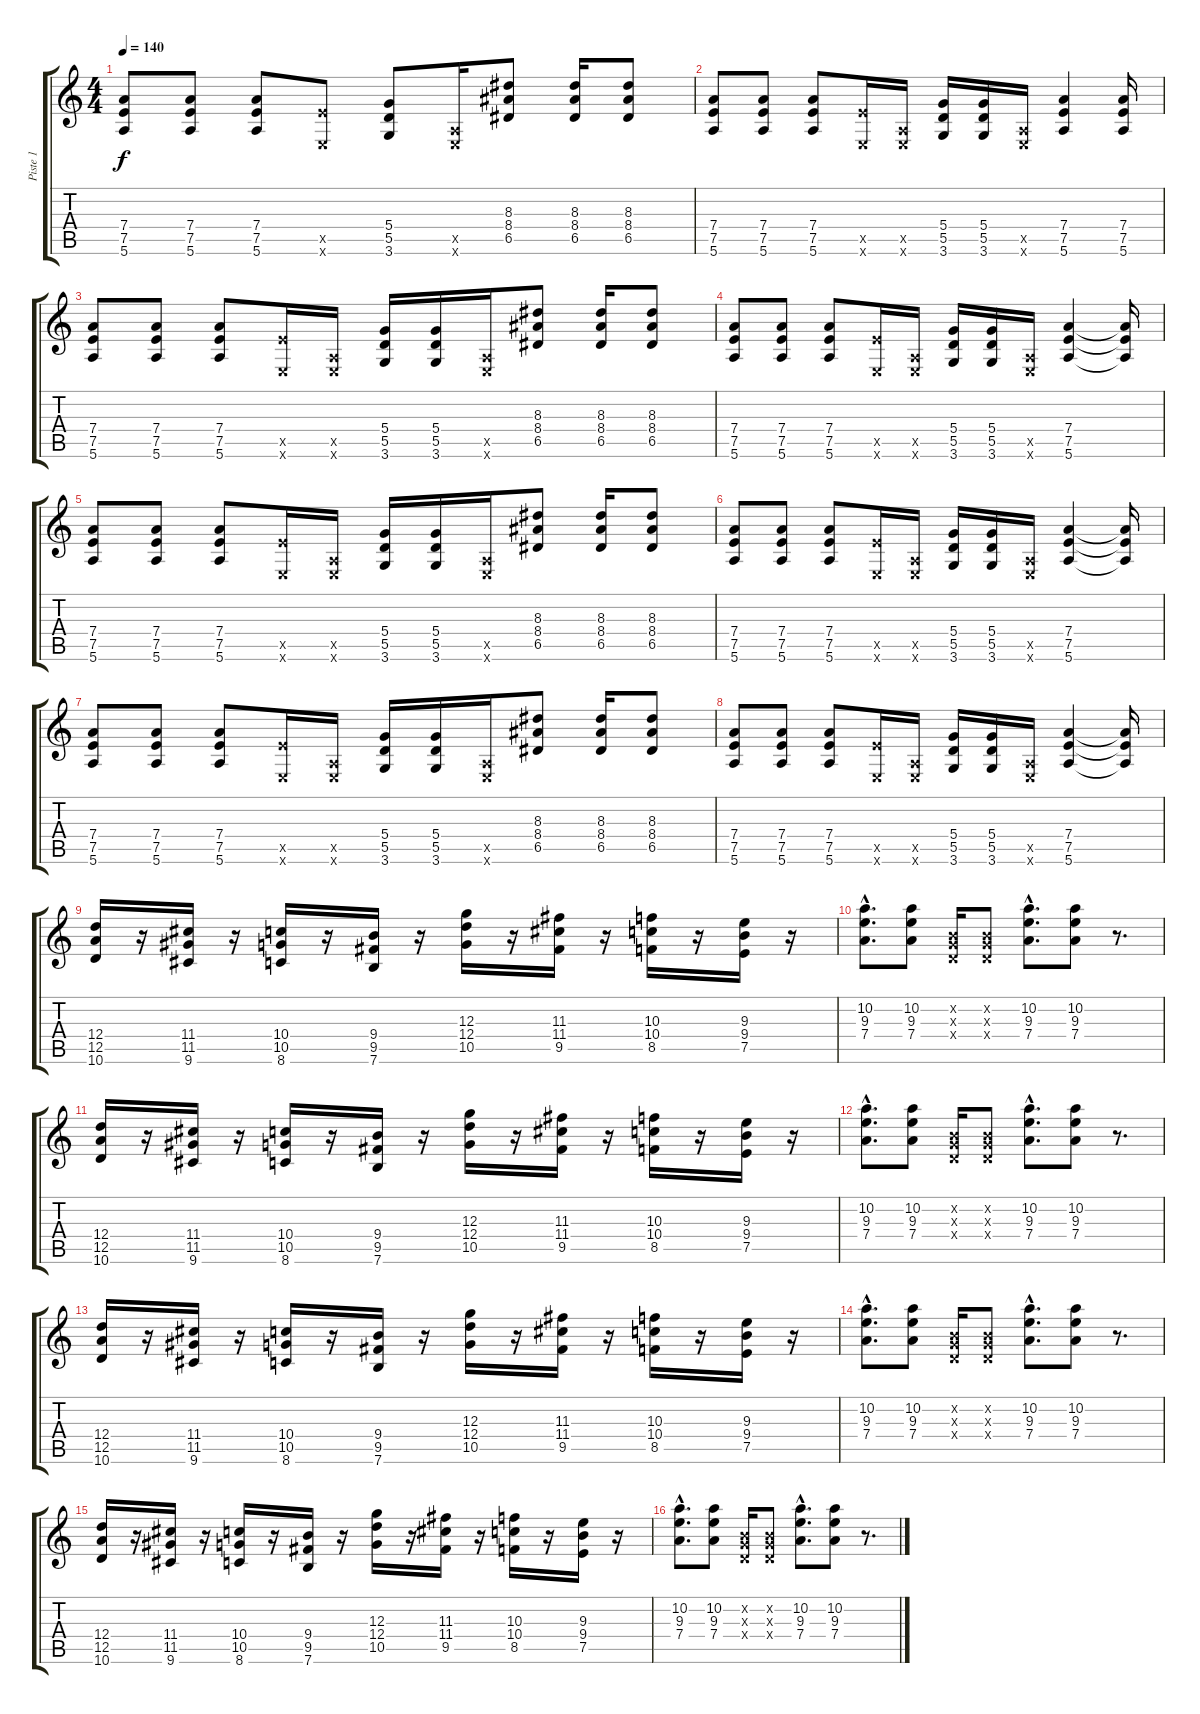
\track ("Piste 1" "Piste 1") {instrument distortionguitar}
\staff {score tabs}
\tuning (E4 B3 G3 D3 A2 E2) {hide}
\ts (4 4)
\tempo 140
\clef g2
\ks c
(7.4 7.5 5.6).8{dy f instrument distortionguitar} (7.4 7.5 5.6).8 (7.4 7.5 5.6).8 (7.5{x} 0.6{x}).8 (5.4 5.5 3.6).8 (0.5{x} 0.6{x}).16 (8.3 8.4 6.5).8 (8.3 8.4 6.5).16 (8.3 8.4 6.5).8 |
(7.4 7.5 5.6).8 (7.4 7.5 5.6).8 (7.4 7.5 5.6).8 (7.5{x} 0.6{x}).16 (0.5{x} 0.6{x}).16 (5.4 5.5 3.6).16 (5.4 5.5 3.6).16 (0.5{x} 0.6{x}).16 (7.4 7.5 5.6).4 (7.4 7.5 5.6).16 |
(7.4 7.5 5.6).8 (7.4 7.5 5.6).8 (7.4 7.5 5.6).8 (7.5{x} 0.6{x}).16 (0.5{x} 0.6{x}).16 (5.4 5.5 3.6).16 (5.4 5.5 3.6).16 (0.5{x} 0.6{x}).16 (8.3 8.4 6.5).8 (8.3 8.4 6.5).16 (8.3 8.4 6.5).8 |
(7.4 7.5 5.6).8 (7.4 7.5 5.6).8 (7.4 7.5 5.6).8 (7.5{x} 0.6{x}).16 (0.5{x} 0.6{x}).16 (5.4 5.5 3.6).16 (5.4 5.5 3.6).16 (0.5{x} 0.6{x}).16 (7.4 7.5 5.6).4 (7.4{t} 7.5{t} 5.6{t}).16 |
(7.4 7.5 5.6).8 (7.4 7.5 5.6).8 (7.4 7.5 5.6).8 (7.5{x} 0.6{x}).16 (0.5{x} 0.6{x}).16 (5.4 5.5 3.6).16 (5.4 5.5 3.6).16 (0.5{x} 0.6{x}).16 (8.3 8.4 6.5).8 (8.3 8.4 6.5).16 (8.3 8.4 6.5).8 |
(7.4 7.5 5.6).8 (7.4 7.5 5.6).8 (7.4 7.5 5.6).8 (7.5{x} 0.6{x}).16 (0.5{x} 0.6{x}).16 (5.4 5.5 3.6).16 (5.4 5.5 3.6).16 (0.5{x} 0.6{x}).16 (7.4 7.5 5.6).4 (7.4{t} 7.5{t} 5.6{t}).16 |
(7.4 7.5 5.6).8 (7.4 7.5 5.6).8 (7.4 7.5 5.6).8 (7.5{x} 0.6{x}).16 (0.5{x} 0.6{x}).16 (5.4 5.5 3.6).16 (5.4 5.5 3.6).16 (0.5{x} 0.6{x}).16 (8.3 8.4 6.5).8 (8.3 8.4 6.5).16 (8.3 8.4 6.5).8 |
(7.4 7.5 5.6).8 (7.4 7.5 5.6).8 (7.4 7.5 5.6).8 (7.5{x} 0.6{x}).16 (0.5{x} 0.6{x}).16 (5.4 5.5 3.6).16 (5.4 5.5 3.6).16 (0.5{x} 0.6{x}).16 (7.4 7.5 5.6).4 (7.4{t} 7.5{t} 5.6{t}).16 |
(12.4 12.5 10.6).16 r.16 (11.4 11.5 9.6).16 r.16 (10.4 10.5 8.6).16 r.16 (9.4 9.5 7.6).16 r.16 (12.3 12.4 10.5).16 r.16 (11.3 11.4 9.5).16 r.16 (10.3 10.4 8.5).16 r.16 (9.3 9.4 7.5).16 r.16 |
(10.2{hac} 9.3{hac} 7.4{hac}).8{d} (10.2 9.3 7.4).8 (0.2{x} 0.3{x} 0.4{x}).16 (0.2{x} 0.3{x} 0.4{x}).8 (10.2{hac} 9.3{hac} 7.4{hac}).8{d} (10.2 9.3 7.4).8 r.8{d} |
(12.4 12.5 10.6).16 r.16 (11.4 11.5 9.6).16 r.16 (10.4 10.5 8.6).16 r.16 (9.4 9.5 7.6).16 r.16 (12.3 12.4 10.5).16 r.16 (11.3 11.4 9.5).16 r.16 (10.3 10.4 8.5).16 r.16 (9.3 9.4 7.5).16 r.16 |
(10.2{hac} 9.3{hac} 7.4{hac}).8{d} (10.2 9.3 7.4).8 (0.2{x} 0.3{x} 0.4{x}).16 (0.2{x} 0.3{x} 0.4{x}).8 (10.2{hac} 9.3{hac} 7.4{hac}).8{d} (10.2 9.3 7.4).8 r.8{d} |
(12.4 12.5 10.6).16 r.16 (11.4 11.5 9.6).16 r.16 (10.4 10.5 8.6).16 r.16 (9.4 9.5 7.6).16 r.16 (12.3 12.4 10.5).16 r.16 (11.3 11.4 9.5).16 r.16 (10.3 10.4 8.5).16 r.16 (9.3 9.4 7.5).16 r.16 |
(10.2{hac} 9.3{hac} 7.4{hac}).8{d} (10.2 9.3 7.4).8 (0.2{x} 0.3{x} 0.4{x}).16 (0.2{x} 0.3{x} 0.4{x}).8 (10.2{hac} 9.3{hac} 7.4{hac}).8{d} (10.2 9.3 7.4).8 r.8{d} |
(12.4 12.5 10.6).16 r.16 (11.4 11.5 9.6).16 r.16 (10.4 10.5 8.6).16 r.16 (9.4 9.5 7.6).16 r.16 (12.3 12.4 10.5).16 r.16 (11.3 11.4 9.5).16 r.16 (10.3 10.4 8.5).16 r.16 (9.3 9.4 7.5).16 r.16 |
(10.2{hac} 9.3{hac} 7.4{hac}).8{d} (10.2 9.3 7.4).8 (0.2{x} 0.3{x} 0.4{x}).16 (0.2{x} 0.3{x} 0.4{x}).8 (10.2{hac} 9.3{hac} 7.4{hac}).8{d} (10.2 9.3 7.4).8 r.8{d}
